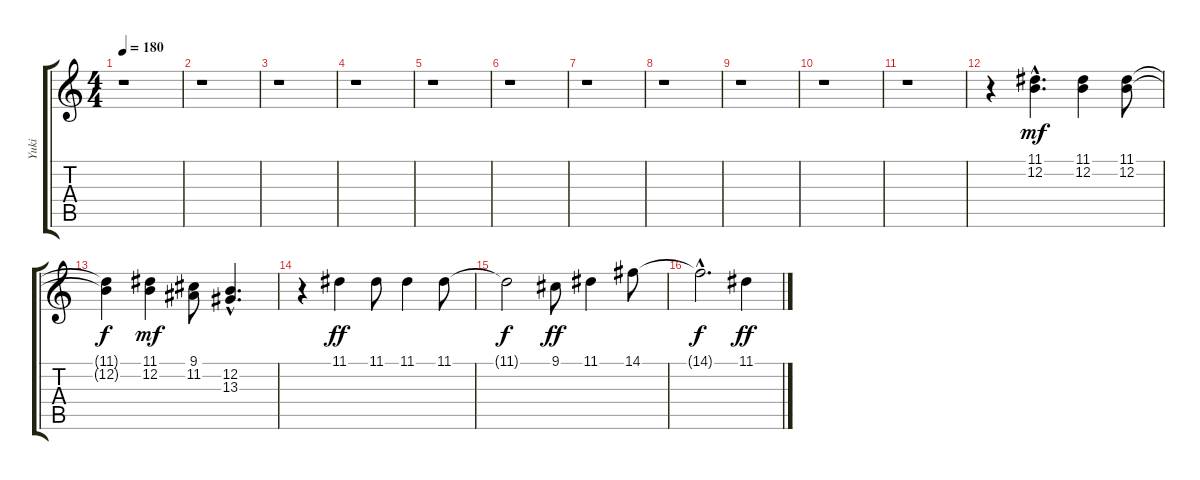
\track ("Yuki" "Yuki") {instrument tenorsax}
\staff {score tabs}
\tuning (E4 B3 G3 D3 A2 E2) {hide}
\ts (4 4)
\tempo 180
\clef g2
\ks c
r.1{dy mf} |
r.1 |
r.1 |
r.1 |
r.1 |
r.1 |
r.1 |
r.1 |
r.1 |
r.1 |
r.1 |
r.4 (11.1{hac} 12.2{hac}).4{d} (11.1 12.2).4 (11.1 12.2).8 |
(11.1{t} 12.2{t}).4{dy f} (11.1 12.2).4{dy mf} (9.1 11.2).8 (12.2{hac} 13.3{hac}).4{d} |
r.4 11.1.4{dy ff} 11.1.8 11.1.4 11.1.8 |
11.1{t}.2{dy f} 9.1.8{dy ff} 11.1.4 14.1.8 |
14.1{hac t}.2{d dy f} 11.1.4{dy ff}
